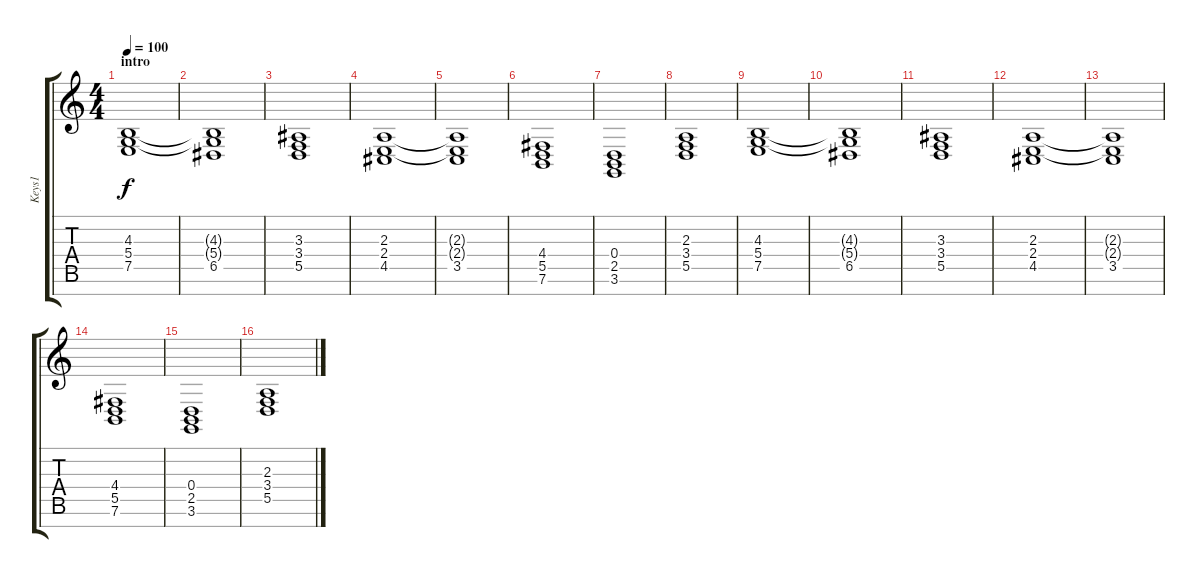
\track ("Keys1" "Keys1") {instrument synthstrings1}
\staff {score tabs}
\tuning (E4 B3 G3 D3 A2 E2 B1) {hide}
\ts (4 4)
\section ("" "intro")
\tempo 100
\clef g2
\ks c
(4.3 5.4 7.5).1{dy f instrument synthstrings1} |
(4.3{t} 5.4{t} 6.5).1 |
(3.3 3.4 5.5).1 |
(2.3 2.4 4.5).1 |
(2.3{t} 2.4{t} 3.5).1 |
(4.4 5.5 7.6).1 |
(0.4 2.5 3.6).1 |
(2.3 3.4 5.5).1 |
(4.3 5.4 7.5).1 |
(4.3{t} 5.4{t} 6.5).1 |
(3.3 3.4 5.5).1 |
(2.3 2.4 4.5).1 |
(2.3{t} 2.4{t} 3.5).1 |
(4.4 5.5 7.6).1 |
(0.4 2.5 3.6).1 |
(2.3 3.4 5.5).1
